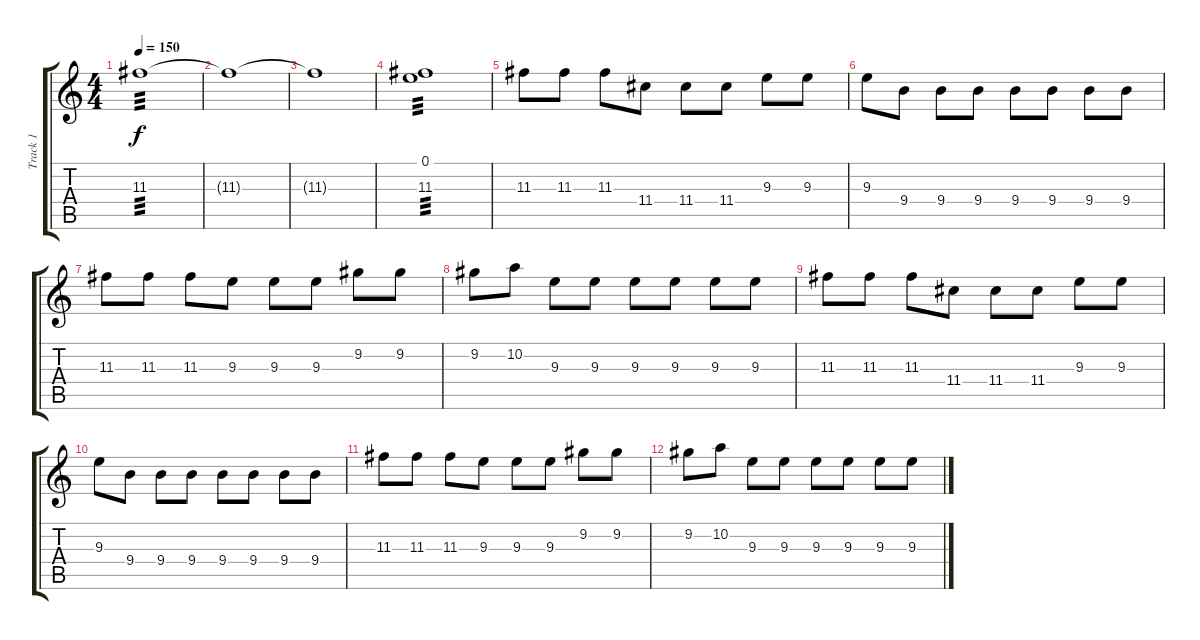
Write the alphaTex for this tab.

\track ("Track 1" "Track 1") {instrument overdrivenguitar}
\staff {score tabs}
\tuning (E4 B3 G3 D3 A2 E2) {hide}
\ts (4 4)
\tempo 150
\clef g2
\ks c
11.3.1{tp 3 dy f instrument overdrivenguitar} |
11.3{t}.1 |
11.3{t}.1 |
(0.1 11.3).1{tp 3} |
11.3.8 11.3.8 11.3.8 11.4.8 11.4.8 11.4.8 9.3.8 9.3.8 |
9.3.8 9.4.8 9.4.8 9.4.8 9.4.8 9.4.8 9.4.8 9.4.8 |
11.3.8 11.3.8 11.3.8 9.3.8 9.3.8 9.3.8 9.2.8 9.2.8 |
9.2.8 10.2.8 9.3.8 9.3.8 9.3.8 9.3.8 9.3.8 9.3.8 |
11.3.8 11.3.8 11.3.8 11.4.8 11.4.8 11.4.8 9.3.8 9.3.8 |
9.3.8 9.4.8 9.4.8 9.4.8 9.4.8 9.4.8 9.4.8 9.4.8 |
11.3.8 11.3.8 11.3.8 9.3.8 9.3.8 9.3.8 9.2.8 9.2.8 |
9.2.8 10.2.8 9.3.8 9.3.8 9.3.8 9.3.8 9.3.8 9.3.8
